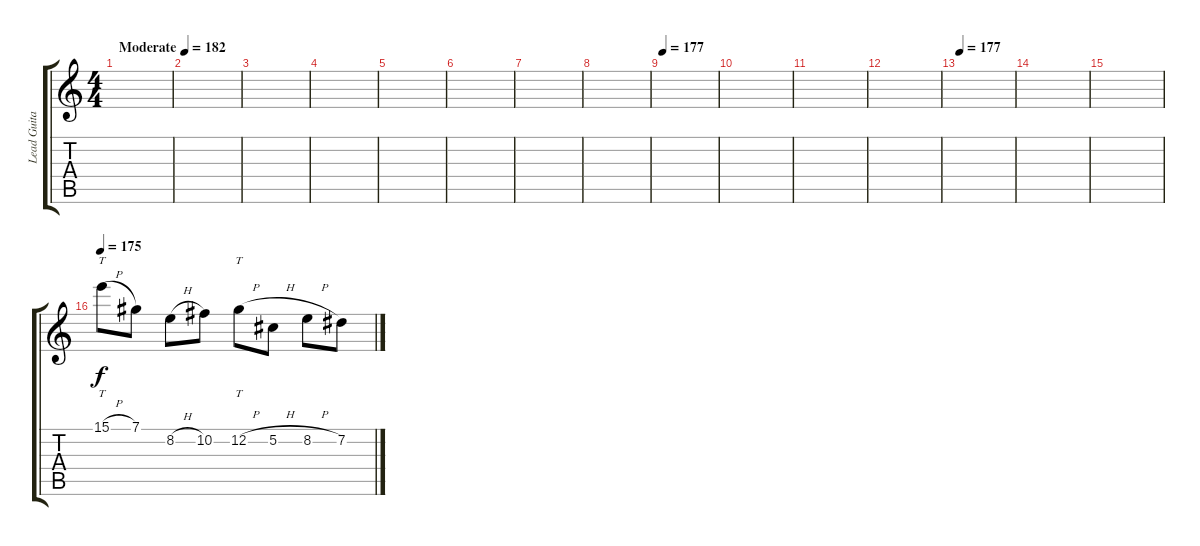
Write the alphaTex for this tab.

\track ("Lead Guitar 2" "Lead Guita") {instrument overdrivenguitar}
\staff {score tabs}
\tuning (Db4 Ab3 E3 B2 Gb2 Db2) {hide}
\ts (4 4)
\tempo (182 "Moderate")
\clef g2
\ks c
|
|
|
|
|
|
|
|
\tempo 177
|
|
|
|
\tempo 177
|
|
|
\tempo 175
15.1{h}.8{tt} 7.1.8 8.2{h}.8 10.2.8 12.2{h}.8{tt} 5.2{h}.8 8.2{h}.8 7.2.8
